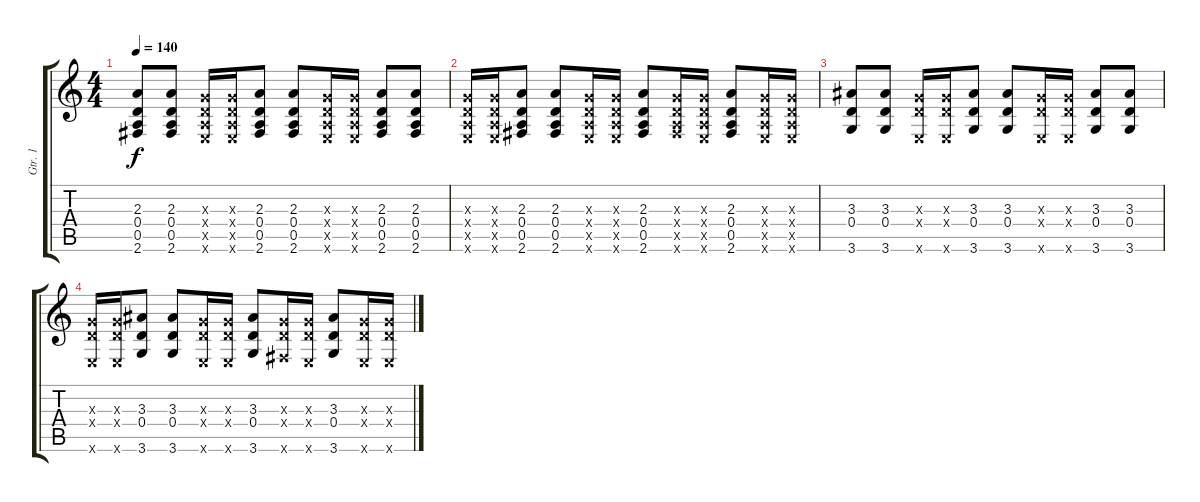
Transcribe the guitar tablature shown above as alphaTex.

\track ("Gtr. 1" "Gtr. 1") {instrument acousticguitarnylon}
\staff {score tabs}
\tuning (E4 B3 G3 D3 A2 E2) {hide}
\ts (4 4)
\tempo 140
\clef g2
\ks c
(2.3 0.4 0.5 2.6).8{dy f} (2.3 0.4 0.5 2.6).8 (0.3{x} 0.4{x} 0.5{x} 0.6{x}).16 (0.3{x} 0.4{x} 0.5{x} 0.6{x}).16 (2.3 0.4 0.5 2.6).8 (2.3 0.4 0.5 2.6).8 (0.3{x} 0.4{x} 0.5{x} 0.6{x}).16 (0.3{x} 0.4{x} 0.5{x} 0.6{x}).16 (2.3 0.4 0.5 2.6).8 (2.3 0.4 0.5 2.6).8 |
(0.3{x} 0.4{x} 0.5{x} 0.6{x}).16 (0.3{x} 0.4{x} 0.5{x} 0.6{x}).16 (2.3 0.4 0.5 2.6).8 (2.3 0.4 0.5 2.6).8 (0.3{x} 0.4{x} 0.5{x} 0.6{x}).16 (0.3{x} 0.4{x} 0.5{x} 0.6{x}).16 (2.3 0.4 0.5 2.6).8 (0.3{x} 0.4{x} 0.5{x} 2.6{x}).16 (0.3{x} 0.4{x} 0.5{x} 0.6{x}).16 (2.3 0.4 0.5 2.6).8 (0.3{x} 0.4{x} 0.5{x} 0.6{x}).16 (0.3{x} 0.4{x} 0.5{x} 0.6{x}).16 |
(3.3 0.4 3.6).8 (3.3 0.4 3.6).8 (0.3{x} 0.4{x} 0.6{x}).16 (0.3{x} 0.4{x} 0.6{x}).16 (3.3 0.4 3.6).8 (3.3 0.4 3.6).8 (0.3{x} 0.4{x} 0.6{x}).16 (0.3{x} 0.4{x} 0.6{x}).16 (3.3 0.4 3.6).8 (3.3 0.4 3.6).8 |
(0.3{x} 0.4{x} 0.6{x}).16 (0.3{x} 0.4{x} 0.6{x}).16 (3.3 0.4 3.6).8 (3.3 0.4 3.6).8 (0.3{x} 0.4{x} 0.6{x}).16 (0.3{x} 0.4{x} 0.6{x}).16 (3.3 0.4 3.6).8 (0.3{x} 0.4{x} 2.6{x}).16 (0.3{x} 0.4{x} 0.6{x}).16 (3.3 0.4 3.6).8 (0.3{x} 0.4{x} 0.6{x}).16 (0.3{x} 0.4{x} 0.6{x}).16
